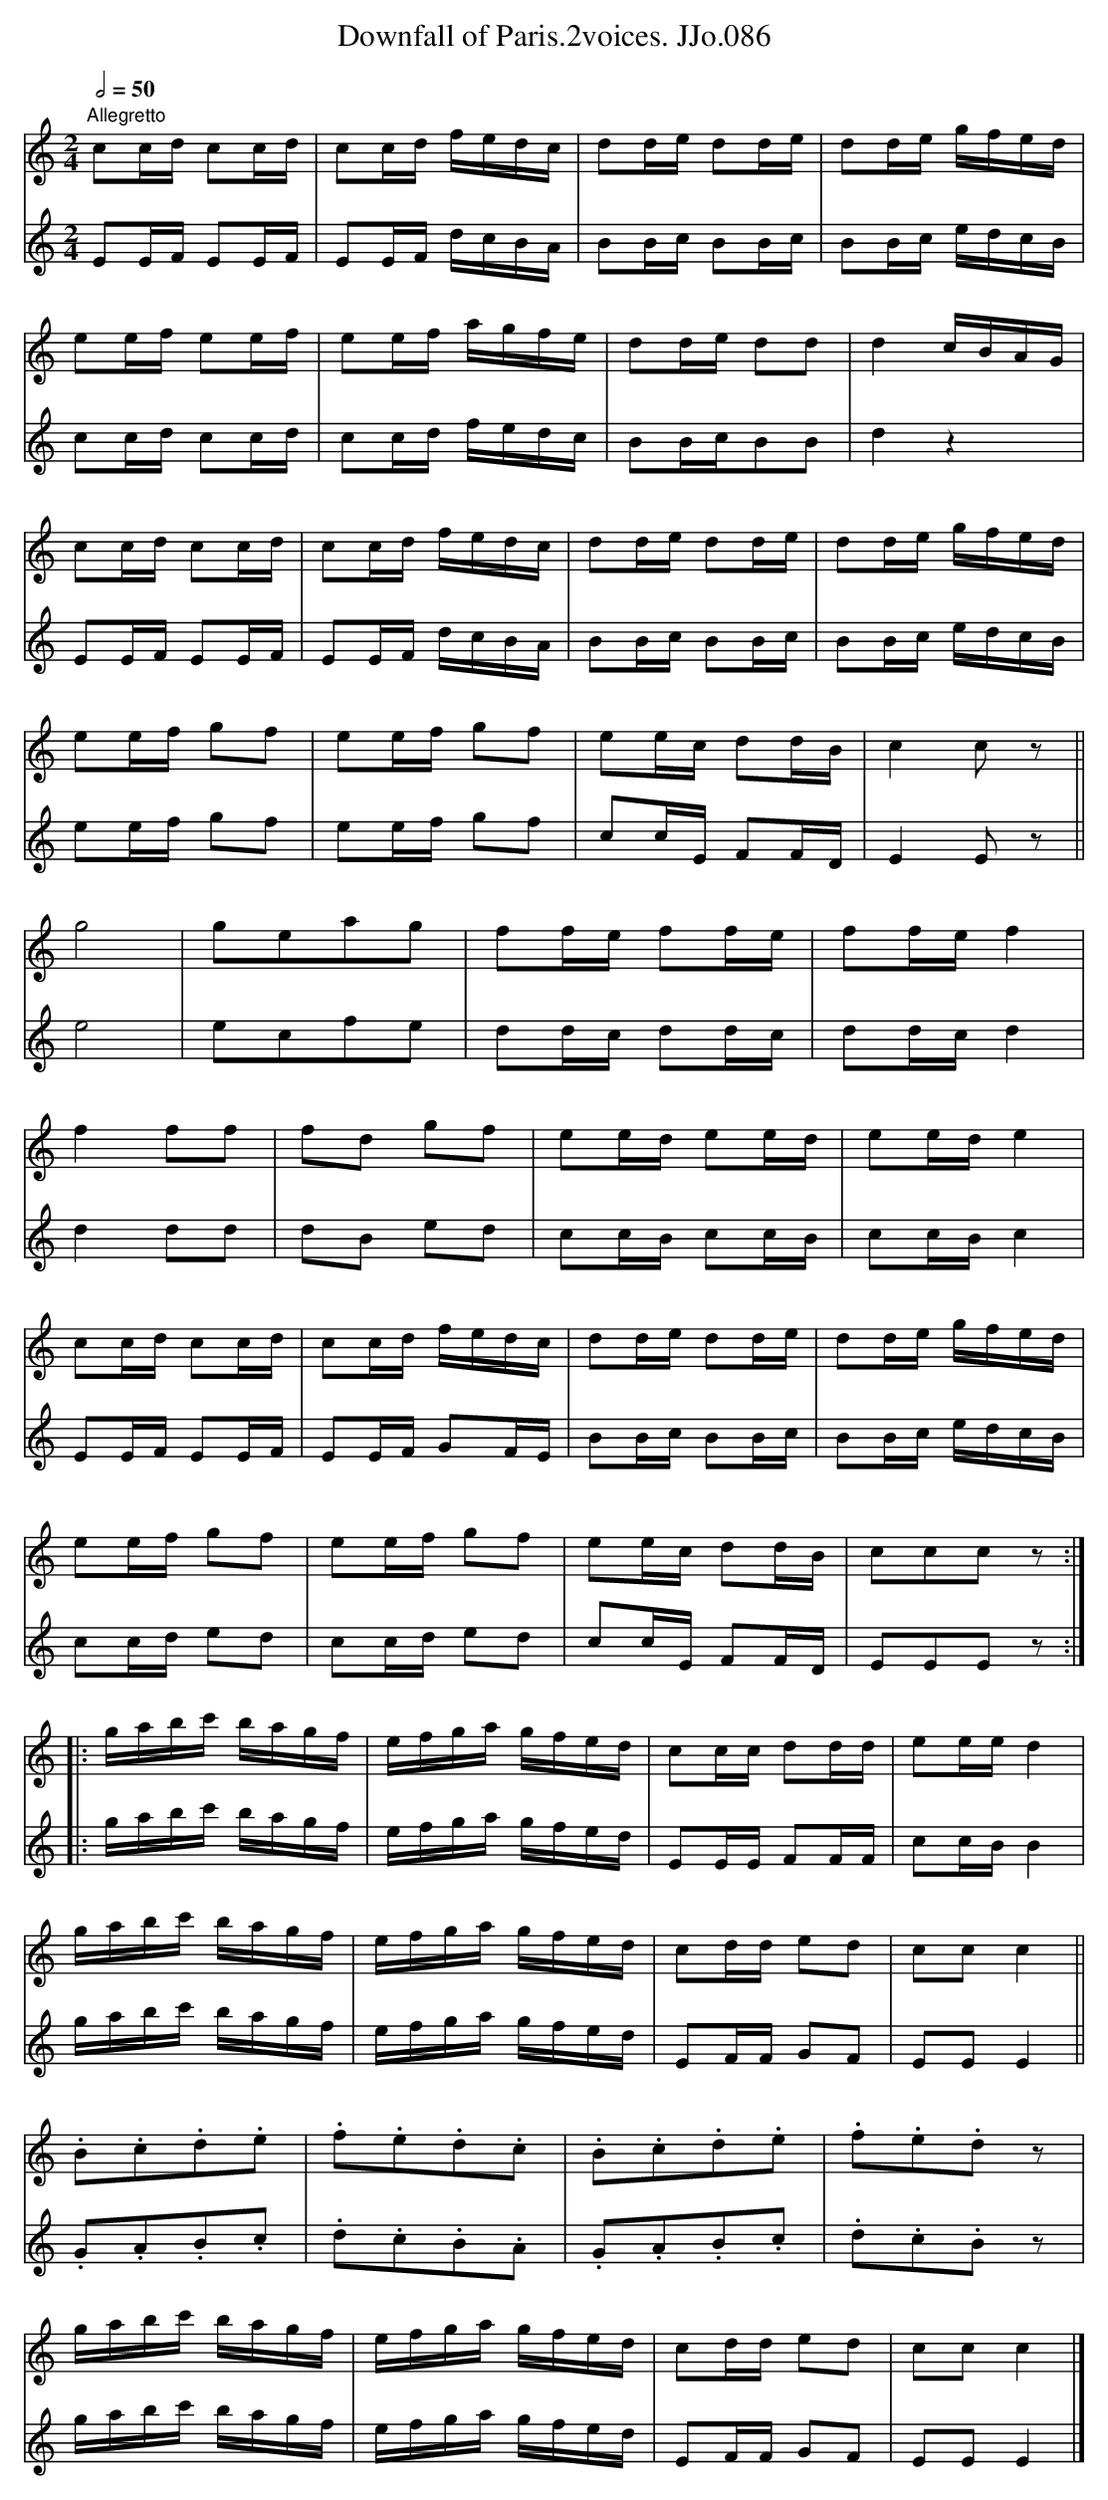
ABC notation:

X:1
T:Downfall of Paris.2voices. JJo.086
M:2/4
L:1/8
Q:1/2=50
K:C major
"Allegretto"
[V:1]cc/d/ cc/d/|cc/d/ f/e/d/c/|dd/e/ dd/e/|dd/e/ g/f/e/d/|!
[V:2]EE/F/ EE/F/|EE/F/ d/c/B/A/|BB/c/ BB/c/|BB/c/ e/d/c/B/|!
[V:1]ee/f/ ee/f/|ee/f/ a/g/f/e/|dd/e/ dd|d2 c/B/A/G/|!
[V:2]cc/d/ cc/d/|cc/d/ f/e/d/c/|BB/c/BB|d2z2|!
[V:1]cc/d/ cc/d/|cc/d/ f/e/d/c/|dd/e/ dd/e/|dd/e/ g/f/e/d/|!
[V:2]EE/F/ EE/F/|EE/F/ d/c/B/A/|BB/c/ BB/c/|BB/c/ e/d/c/B/|!
[V:1]ee/f/ gf|ee/f/ gf|ee/c/ dd/B/|c2cz||!
[V:2]ee/f/ gf|ee/f/ gf|cc/E/ FF/D/|E2Ez||!
[V:1]g4|geag|ff/e/ ff/e/|ff/e/ f2|!
[V:2]e4|ecfe|dd/c/ dd/c/|dd/c/ d2|!
[V:1]f2ff|fd gf|ee/d/ ee/d/|ee/d/e2|!
[V:2]d2dd|dB ed|cc/B/ cc/B/|cc/B/c2|!
[V:1]cc/d/ cc/d/|cc/d/ f/e/d/c/|dd/e/ dd/e/|dd/e/ g/f/e/d/|!
[V:2]EE/F/ EE/F/|EE/F/ GF/E/|BB/c/ BB/c/|BB/c/ e/d/c/B/|!
[V:1]ee/f/ gf|ee/f/ gf|ee/c/ dd/B/|cccz::!
[V:2]cc/d/ ed|cc/d/ ed|cc/E/ FF/D/|EEEz::!
[V:1]g/a/b/c'/ b/a/g/f/|e/f/g/a/ g/f/e/d/|cc/c/ dd/d/|ee/e/ d2|!
[V:2]g/a/b/c'/ b/a/g/f/|e/f/g/a/ g/f/e/d/|EE/E/ FF/F/|cc/B/ B2|!
[V:1]g/a/b/c'/ b/a/g/f/|e/f/g/a/ g/f/e/d/|cd/d/ ed|ccc2||!
[V:2]g/a/b/c'/ b/a/g/f/|e/f/g/a/ g/f/e/d/|EF/F/ GF|EEE2||!
[V:1].B.c.d.e| .f.e.d.c|.B.c.d.e| .f.e.d z|!
[V:2].G.A.B.c|.d.c.B.A|.G.A.B.c|.d.c.B z|!
[V:1]g/a/b/c'/ b/a/g/f/|e/f/g/a/ g/f/e/d/|cd/d/ ed|ccc2|]
[V:2]g/a/b/c'/ b/a/g/f/|e/f/g/a/ g/f/e/d/|EF/F/ GF|EEE2|]
